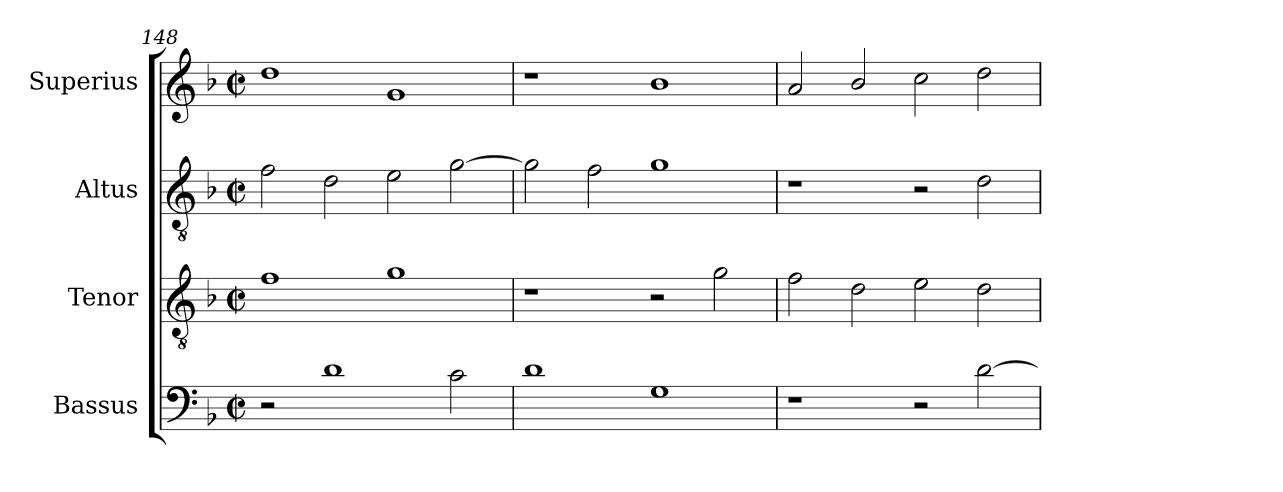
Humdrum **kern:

**kern	**kern	**kern	**kern
*part4	*part3	*part2	*part1
*staff4	*staff3	*staff2	*staff1
*I"Bassus	*I"Tenor	*I"Altus	*I"Superius
*I'B.	*I'T.	*	*I'S.
!!LO:LB:g=z
*clefF4	*clefGv2	*clefGv2	*clefG2
*	*ITrd7c12	*ITrd7c12	*
*k[b-]	*k[b-]	*k[b-]	*k[b-]
*F:	*F:	*F:	*F:
*M2/2	*M2/2	*M2/2	*M2/2
*met(c|)	*met(c|)	*met(c|)	*met(c|)
=148	=148	=148	=148
2r	1Fi	2Fi\	1ddi
1di	.	2Di\	.
.	1Gi	2Ei\	1gi
2ci\	.	[>2Gi\	.
=149	=149	=149	=149
1di	1r	2Gi\]	1r
.	.	2Fi\	.
1Gi	2r	1Gi	1b-i
.	2Gi\	.	.
=150	=150	=150	=150
1r	2Fi\	1r	2ai/
.	2Di\	.	2b-i/
2r	2Ei\	2r	2cci\
[>2di\	2Di\	2Di\	2ddi\
=	=	=	=
*-	*-	*-	*-
